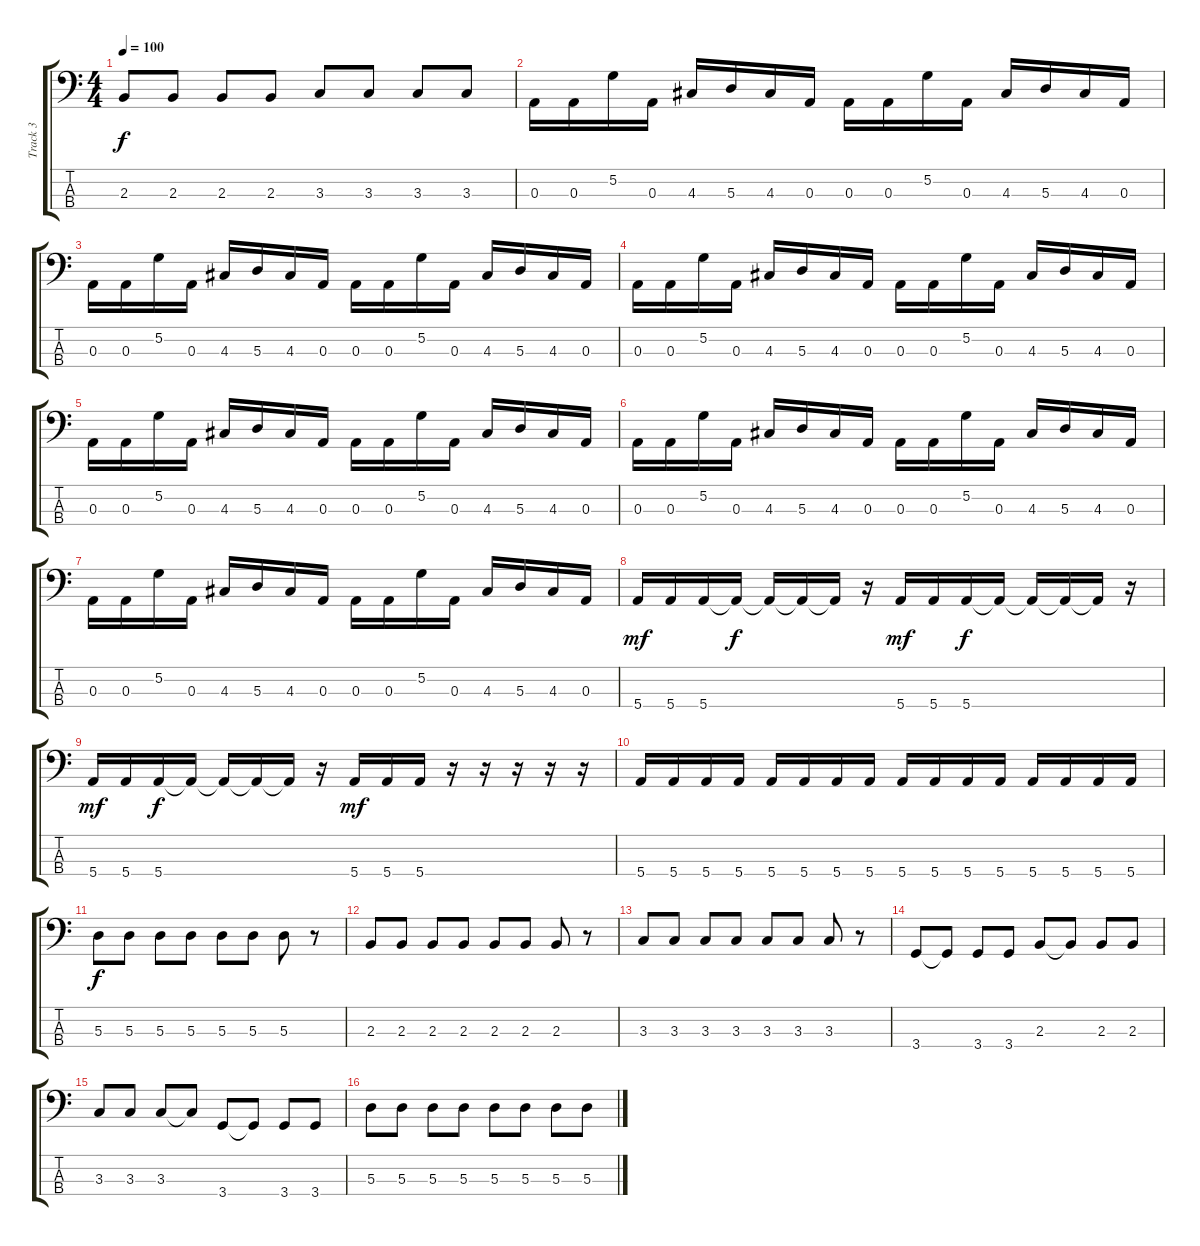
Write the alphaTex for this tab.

\track ("Track 3" "Track 3") {instrument electricbassfinger}
\staff {score tabs}
\tuning (G2 D2 A1 E1) {hide}
\ts (4 4)
\tempo 100
\clef f4
\ks c
2.3.8{dy f} 2.3.8 2.3.8 2.3.8 3.3.8 3.3.8 3.3.8 3.3.8 |
0.3.16 0.3.16 5.2.16 0.3.16 4.3.16 5.3.16 4.3.16 0.3.16 0.3.16 0.3.16 5.2.16 0.3.16 4.3.16 5.3.16 4.3.16 0.3.16 |
0.3.16 0.3.16 5.2.16 0.3.16 4.3.16 5.3.16 4.3.16 0.3.16 0.3.16 0.3.16 5.2.16 0.3.16 4.3.16 5.3.16 4.3.16 0.3.16 |
0.3.16 0.3.16 5.2.16 0.3.16 4.3.16 5.3.16 4.3.16 0.3.16 0.3.16 0.3.16 5.2.16 0.3.16 4.3.16 5.3.16 4.3.16 0.3.16 |
0.3.16 0.3.16 5.2.16 0.3.16 4.3.16 5.3.16 4.3.16 0.3.16 0.3.16 0.3.16 5.2.16 0.3.16 4.3.16 5.3.16 4.3.16 0.3.16 |
0.3.16 0.3.16 5.2.16 0.3.16 4.3.16 5.3.16 4.3.16 0.3.16 0.3.16 0.3.16 5.2.16 0.3.16 4.3.16 5.3.16 4.3.16 0.3.16 |
0.3.16 0.3.16 5.2.16 0.3.16 4.3.16 5.3.16 4.3.16 0.3.16 0.3.16 0.3.16 5.2.16 0.3.16 4.3.16 5.3.16 4.3.16 0.3.16 |
5.4.16{dy mf} 5.4.16 5.4.16 5.4{t}.16{dy f} 5.4{t}.16 5.4{t}.16 5.4{t}.16 r.16 5.4.16{dy mf} 5.4.16 5.4.16{dy f} 5.4{t}.16 5.4{t}.16 5.4{t}.16 5.4{t}.16 r.16 |
5.4.16{dy mf} 5.4.16 5.4.16{dy f} 5.4{t}.16 5.4{t}.16 5.4{t}.16 5.4{t}.16 r.16 5.4.16{dy mf} 5.4.16 5.4.16 r.16 r.16 r.16 r.16 r.16 |
5.4.16 5.4.16 5.4.16 5.4.16 5.4.16 5.4.16 5.4.16 5.4.16 5.4.16 5.4.16 5.4.16 5.4.16 5.4.16 5.4.16 5.4.16 5.4.16 |
5.3.8{dy f} 5.3.8 5.3.8 5.3.8 5.3.8 5.3.8 5.3.8 r.8 |
2.3.8 2.3.8 2.3.8 2.3.8 2.3.8 2.3.8 2.3.8 r.8 |
3.3.8 3.3.8 3.3.8 3.3.8 3.3.8 3.3.8 3.3.8 r.8 |
3.4.8 3.4{t}.8 3.4.8 3.4.8 2.3.8 2.3{t}.8 2.3.8 2.3.8 |
3.3.8 3.3.8 3.3.8 3.3{t}.8 3.4.8 3.4{t}.8 3.4.8 3.4.8 |
5.3.8 5.3.8 5.3.8 5.3.8 5.3.8 5.3.8 5.3.8 5.3.8
